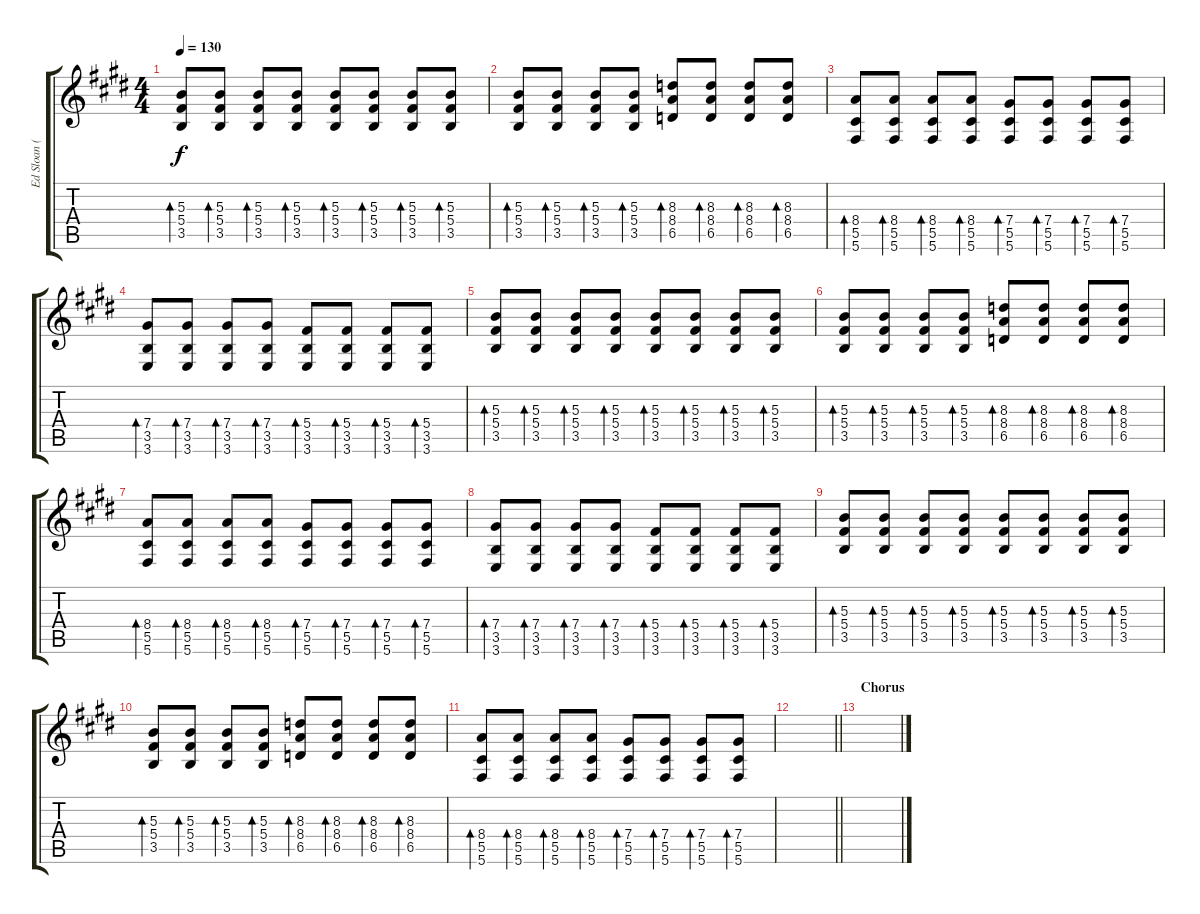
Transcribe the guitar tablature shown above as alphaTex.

\track ("Ed Sloan (Acoustic) (L)" "Ed Sloan (") {instrument acousticguitarsteel}
\staff {score tabs}
\tuning (Eb4 Bb3 Gb3 Db3 Ab2 Db2) {hide}
\ts (4 4)
\tempo 130
\clef g2
\ks c#minor
(5.3 5.4 3.5).8{bd 120 dy f} (5.3 5.4 3.5).8{bd 120} (5.3 5.4 3.5).8{bd 120} (5.3 5.4 3.5).8{bd 120} (5.3 5.4 3.5).8{bd 120} (5.3 5.4 3.5).8{bd 120} (5.3 5.4 3.5).8{bd 120} (5.3 5.4 3.5).8{bd 120} |
(5.3 5.4 3.5).8{bd 120} (5.3 5.4 3.5).8{bd 120} (5.3 5.4 3.5).8{bd 120} (5.3 5.4 3.5).8{bd 120} (8.3 8.4 6.5).8{bd 120} (8.3 8.4 6.5).8{bd 120} (8.3 8.4 6.5).8{bd 120} (8.3 8.4 6.5).8{bd 120} |
(8.4 5.5 5.6).8{bd 120} (8.4 5.5 5.6).8{bd 120} (8.4 5.5 5.6).8{bd 120} (8.4 5.5 5.6).8{bd 120} (7.4 5.5 5.6).8{bd 120} (7.4 5.5 5.6).8{bd 120} (7.4 5.5 5.6).8{bd 120} (7.4 5.5 5.6).8{bd 120} |
(7.4 3.5 3.6).8{bd 120} (7.4 3.5 3.6).8{bd 120} (7.4 3.5 3.6).8{bd 120} (7.4 3.5 3.6).8{bd 120} (5.4 3.5 3.6).8{bd 120} (5.4 3.5 3.6).8{bd 120} (5.4 3.5 3.6).8{bd 120} (5.4 3.5 3.6).8{bd 120} |
(5.3 5.4 3.5).8{bd 120} (5.3 5.4 3.5).8{bd 120} (5.3 5.4 3.5).8{bd 120} (5.3 5.4 3.5).8{bd 120} (5.3 5.4 3.5).8{bd 120} (5.3 5.4 3.5).8{bd 120} (5.3 5.4 3.5).8{bd 120} (5.3 5.4 3.5).8{bd 120} |
(5.3 5.4 3.5).8{bd 120} (5.3 5.4 3.5).8{bd 120} (5.3 5.4 3.5).8{bd 120} (5.3 5.4 3.5).8{bd 120} (8.3 8.4 6.5).8{bd 120} (8.3 8.4 6.5).8{bd 120} (8.3 8.4 6.5).8{bd 120} (8.3 8.4 6.5).8{bd 120} |
(8.4 5.5 5.6).8{bd 120} (8.4 5.5 5.6).8{bd 120} (8.4 5.5 5.6).8{bd 120} (8.4 5.5 5.6).8{bd 120} (7.4 5.5 5.6).8{bd 120} (7.4 5.5 5.6).8{bd 120} (7.4 5.5 5.6).8{bd 120} (7.4 5.5 5.6).8{bd 120} |
(7.4 3.5 3.6).8{bd 120} (7.4 3.5 3.6).8{bd 120} (7.4 3.5 3.6).8{bd 120} (7.4 3.5 3.6).8{bd 120} (5.4 3.5 3.6).8{bd 120} (5.4 3.5 3.6).8{bd 120} (5.4 3.5 3.6).8{bd 120} (5.4 3.5 3.6).8{bd 120} |
(5.3 5.4 3.5).8{bd 120} (5.3 5.4 3.5).8{bd 120} (5.3 5.4 3.5).8{bd 120} (5.3 5.4 3.5).8{bd 120} (5.3 5.4 3.5).8{bd 120} (5.3 5.4 3.5).8{bd 120} (5.3 5.4 3.5).8{bd 120} (5.3 5.4 3.5).8{bd 120} |
(5.3 5.4 3.5).8{bd 120} (5.3 5.4 3.5).8{bd 120} (5.3 5.4 3.5).8{bd 120} (5.3 5.4 3.5).8{bd 120} (8.3 8.4 6.5).8{bd 120} (8.3 8.4 6.5).8{bd 120} (8.3 8.4 6.5).8{bd 120} (8.3 8.4 6.5).8{bd 120} |
(8.4 5.5 5.6).8{bd 120} (8.4 5.5 5.6).8{bd 120} (8.4 5.5 5.6).8{bd 120} (8.4 5.5 5.6).8{bd 120} (7.4 5.5 5.6).8{bd 120} (7.4 5.5 5.6).8{bd 120} (7.4 5.5 5.6).8{bd 120} (7.4 5.5 5.6).8{bd 120} |
\barLineRight lightlight
|
\section ("" "Chorus")
